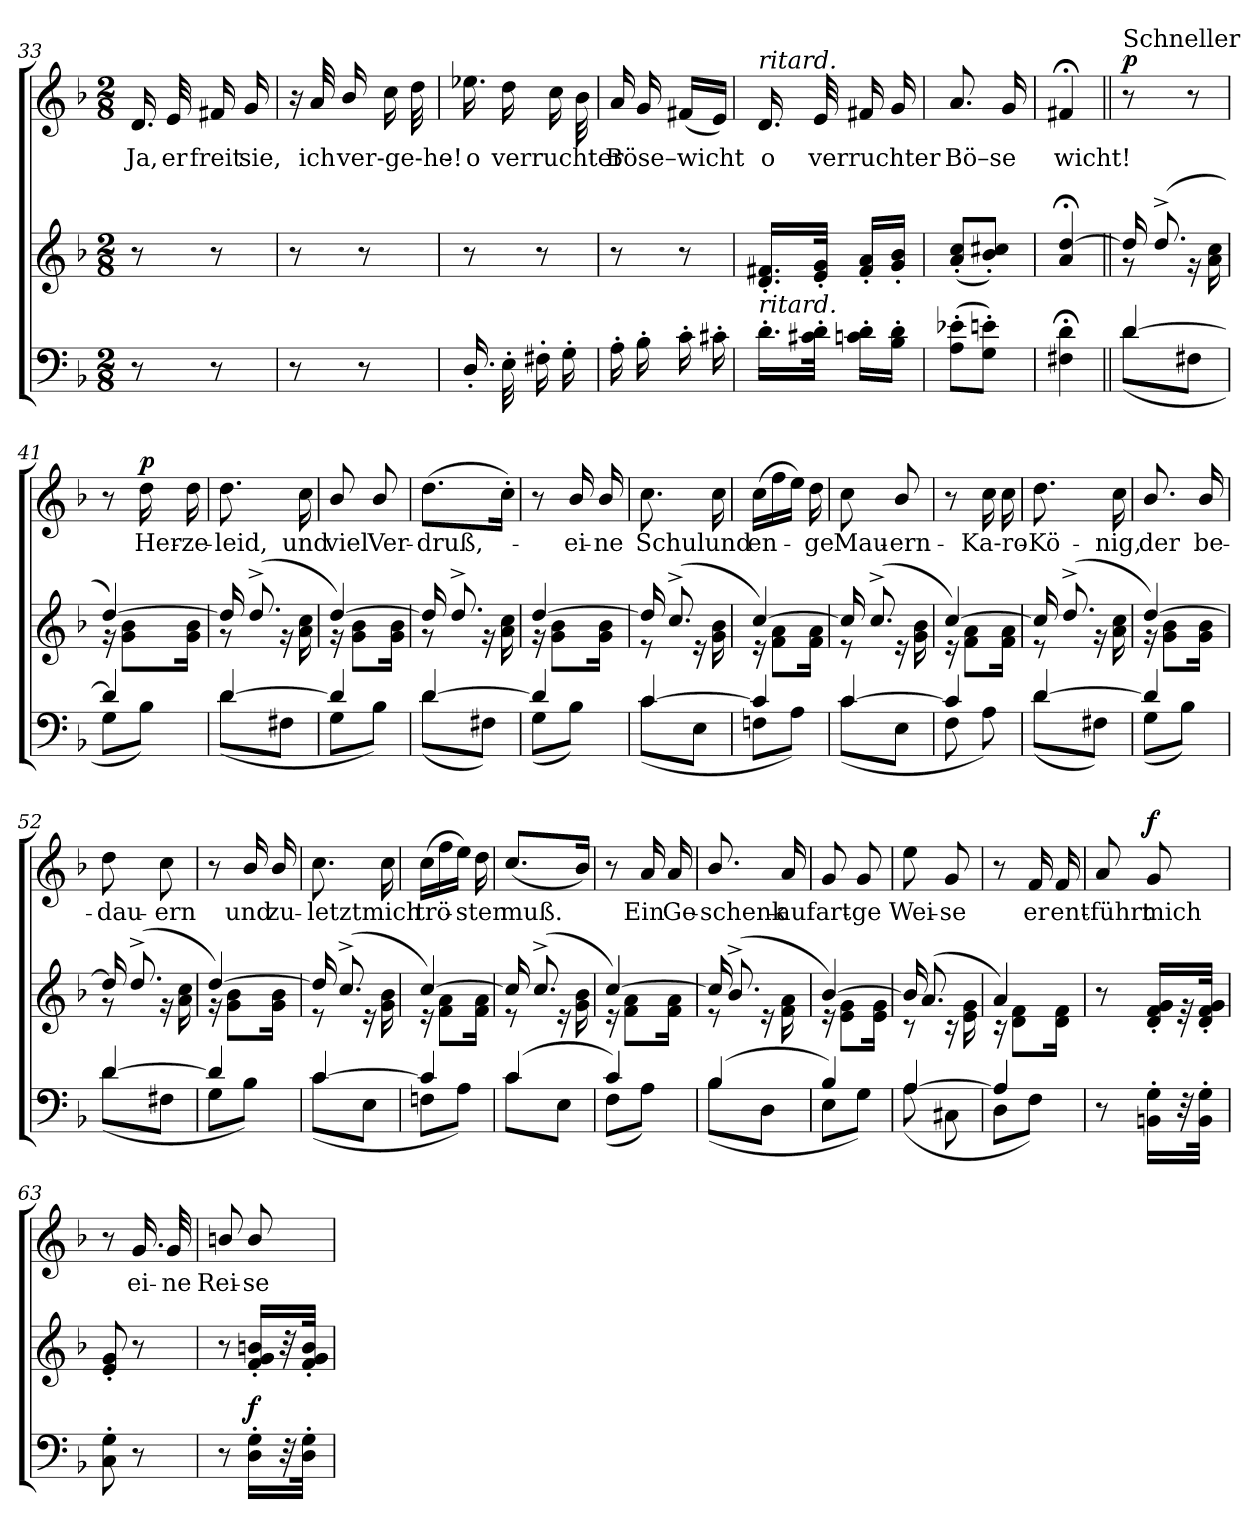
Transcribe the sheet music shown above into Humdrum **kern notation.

**kern	**kern	**kern	**text	**dynam
*part1	*part1	*part1	*part1	*part1
*staff3	*staff2	*staff1	*staff1	*staff1/2/3
!!LO:LB:g=z
*clefF4	*clefG2	*clefG2	*	*
*k[b-]	*k[b-]	*k[b-]	*	*
*M2/8	*M2/8	*M2/8	*	*
=33	=33	=33	=33	=33
8r	8r	16.d/	-Ja,	.
.	.	32e/	er	.
8r	8r	16f#X/	freit	.
.	.	16g/	sie,	.
=34	=34	=34	=34	=34
8r	8r	16r	.	.
.	.	32a/	ich	.
.	.	16b-/	ver-ge-he!-	.
8r	8r	.	.	.
.	.	16cc\	.	.
.	.	32dd\	.	.
=35	=35	=35	=35	=35
16.D'/	8r	16.ee-X\	-o	.
32E'\	.	16dd\	-verruchter	.
16F#X'\	8r	.	.	.
.	.	16cc\	.	.
16G'\	.	.	.	.
.	.	32b-\	.	.
=36	=36	=36	=36	=36
16A'\	8r	16a/	Böse–wicht	.
16B-'\	.	16g/	.	.
16c'\	8r	(<16f#X/LL	.	.
16c#X'\	.	16e/JJ)	.	.
=37	=37	=37	=37	=37
!	!	!LO:TX:a:i:t=ritard.	!	!
!	!LO:TX:b:i:t=ritard.	!	!	!
16.d'\LL	16.d'/ 16.f#X'/LL	16.d/	o	.
32c#X'\ 32d'\JJk	32e'/ 32g'/JJk	32e/	verruchter	.
16cn'\ 16d'\LL	16f#'/ 16a'/LL	16f#X/	.	.
16B-'\ 16d'\JJ	16g'/ 16b-'/JJ	16g/	.	.
=38	=38	=38	=38	=38
(>8A'\ 8e-X'\L	(<8a'/ 8cc'/L	8.a/	Bö–se	.
8G'\ 8en'\J)	8b-'/ 8cc#X'/J)	.	.	.
.	.	16g/	.	.
=39	=39	=39	=39	=39
4F#X;<\ 4d;<\	4a;</ [4dd;</	4f#X;</	wicht!	.
!!LO:LB:g=z
=40||	=40||	=40||	=40||	=40||
*^	*^	*	*	*
!	!	!	!	!LO:TX:a:t=Schneller	!	!
!	!	!	!	!	!	!LO:DY:b=2
[4d/	(<8d\L	16dd/]	8r	8r	.	p
.	.	(>8.dd^/	.	.	.	.
.	8F#X\J	.	16r	8r	.	.
.	.	.	16a\ 16cc\	.	.	.
=41	=41	=41	=41	=41	=41	=41
4d/]	8G\L	[4dd/)	16r	8r	.	.
.	.	.	8g\ 8b-\L	.	.	.
!	!	!	!	!	!	!LO:DY:a
.	8B-\J)	.	.	16dd\	-Her-	p
.	.	.	16g\ 16b-\Jk	16dd\	-ze-	.
=42	=42	=42	=42	=42	=42	=42
[4d/	(<8d\L	16dd/]	8r	8.dd\	-leid,	.
.	.	(>8.dd^/	.	.	.	.
.	8F#X\J	.	16r	.	.	.
.	.	.	16a\ 16cc\	16cc\	und	.
=43	=43	=43	=43	=43	=43	=43
4d/]	8G\L	[4dd/)	16r	8b-/	viel	.
.	.	.	8g\ 8b-\L	.	.	.
.	8B-\J)	.	.	8b-/	Ver--	.
.	.	.	16g\ 16b-\Jk	.	.	.
=44	=44	=44	=44	=44	=44	=44
[4d/	(<8d\L	16dd/]	8r	(>8.dd\L	-druß,-	.
.	.	8.dd^/	.	.	.	.
.	8F#X\J)	.	16r	.	.	.
.	.	.	16a\ 16cc\	16cc'\Jk)	.	.
!!LO:PB:g=z
=45	=45	=45	=45	=45	=45	=45
4d/]	(<8G\L	[4dd/	16r	8r	.	.
.	.	.	8g\ 8b-\L	.	.	.
.	8B-\J)	.	.	16b-/	-ei-	.
.	.	.	16g\ 16b-\Jk	16b-/	-ne	.
=46	=46	=46	=46	=46	=46	=46
[4c/	(<8c\L	16dd/]	8r	8.cc\	Schul	.
.	.	(>8.cc^/	.	.	.	.
.	8E\J	.	16r	.	.	.
.	.	.	16g\ 16b-\	16cc\	und	.
=47	=47	=47	=47	=47	=47	=47
4c/]	8Fn\L	[4cc/)	16r	(>16cc\LL	en--	.
.	.	.	8f\ 8a\L	16ff\	.	.
.	8A\J)	.	.	16ee\JJ)	.	.
.	.	.	16f\ 16a\Jk	16dd\	-ge	.
=48	=48	=48	=48	=48	=48	=48
[4c/	(<8c\L	16cc/]	8r	8cc\	Mau-	.
.	.	(>8.cc^/	.	.	.	.
.	8E\J	.	16r	8b-/	-ern--	.
.	.	.	16g\ 16b-\	.	.	.
=49	=49	=49	=49	=49	=49	=49
4c/]	8F\	[4cc/)	16r	8r	.	.
.	.	.	8f\ 8a\L	.	.	.
.	8A\)	.	.	16cc\	-Ka-ro-	.
.	.	.	16f\ 16a\Jk	16cc\	.	.
=50	=50	=50	=50	=50	=50	=50
[4d/	(<8d\L	16cc/]	8r	8.dd\	-Kö-	.
.	.	(>8.dd^/	.	.	.	.
.	8F#X\J)	.	16r	.	.	.
.	.	.	16a\ 16cc\	16cc\	-nig,	.
!!LO:LB:g=z
=51	=51	=51	=51	=51	=51	=51
4d/]	(<8G\L	[4dd/)	16r	8.b-/	der	.
.	.	.	8g\ 8b-\L	.	.	.
.	8B-\J)	.	.	.	.	.
.	.	.	16g\ 16b-\Jk	16b-/	be-	.
=52	=52	=52	=52	=52	=52	=52
[4d/	(<8d\L	16dd/]	8r	8dd\	-dau-	.
.	.	(>8.dd^/	.	.	.	.
.	8F#X\J	.	16r	8cc\	-ern	.
.	.	.	16a\ 16cc\	.	.	.
=53	=53	=53	=53	=53	=53	=53
4d/]	8G\L	[4dd/)	16r	8r	.	.
.	.	.	8g\ 8b-\L	.	.	.
.	8B-\J)	.	.	16b-/	und	.
.	.	.	16g\ 16b-\Jk	16b-/	zu-	.
=54	=54	=54	=54	=54	=54	=54
[4c/	(<8c\L	16dd/]	8r	8.cc\	-letzt	.
.	.	(>8.cc^/	.	.	.	.
.	8E\J	.	16r	.	.	.
.	.	.	16g\ 16b-\	16cc\	mich	.
=55	=55	=55	=55	=55	=55	=55
4c/]	8Fn\L	[4cc/)	16r	(>16cc\LL	trö-	.
.	.	.	8f\ 8a\L	16ff\	.	.
.	8A\J)	.	.	16ee\JJ)	.	.
.	.	.	16f\ 16a\Jk	16dd\	-sten	.
=56	=56	=56	=56	=56	=56	=56
(>4c/	8c\L	16cc/]	8r	(<8.cc/L	muß.	.
.	.	(>8.cc^/	.	.	.	.
.	8E\J	.	16r	.	.	.
.	.	.	16g\ 16b-\	16b-/Jk)	.	.
!!LO:LB:g=z
=57	=57	=57	=57	=57	=57	=57
4c/)	(<8F\L	[4cc/)	16r	8r	.	.
.	.	.	8f\ 8a\L	.	.	.
.	8A\J)	.	.	16a/	Ein	.
.	.	.	16f\ 16a\Jk	16a/	Ge-	.
=58	=58	=58	=58	=58	=58	=58
(>4B-/	(<8B-\L	16cc/]	8r	8.b-/	-schenk-	.
.	.	(>8.b-^/	.	.	.	.
.	8D\J	.	16r	.	.	.
.	.	.	16f\ 16a\	16a/	-auf	.
=59	=59	=59	=59	=59	=59	=59
4B-/)	8E\L	[4b-/)	16r	8g/	art-	.
.	.	.	8e\ 8g\L	.	.	.
.	8G\J)	.	.	8g/	-ge	.
.	.	.	16e\ 16g\Jk	.	.	.
=60	=60	=60	=60	=60	=60	=60
[4A/	(<8A\	16b-/]	8r	8ee\	Wei-	.
.	.	(>8.a/	.	.	.	.
.	8C#X\	.	16r	8g/	-se	.
.	.	.	16e\ 16g\	.	.	.
=61	=61	=61	=61	=61	=61	=61
4A/]	8D\L	4a/)	16r	8r	.	.
.	.	.	8d\ 8f\L	.	.	.
.	8F\J)	.	.	16f/	er	.
.	.	.	16d\ 16f\Jk	16f/	ent-	.
*v	*v	*	*	*	*	*
*	*v	*v	*	*	*
=62	=62	=62	=62	=62
8r	8r	8a/	-führt	.
!	!	!	!	!LO:DY:b=2
16BBn'\ 16G'\LL	16d'/ 16f'/ 16g'/LL	8g/	mich	f
32r	32r	.	.	.
32BB'\ 32G'\JJk	32d'/ 32f'/ 32g'/JJk	.	.	.
!!LO:LB:g=z
=63	=63	=63	=63	=63
8C'\ 8G'\	8e'/ 8g'/	8r	.	.
8r	8r	16.g/	ei-	.
.	.	32g/	-ne	.
=64	=64	=64	=64	=64
8r	8r	8bn/	Rei-	.
!	!	!	!	!LO:DY:a=3
16D'\ 16G'\LL	16f'/ 16g'/ 16bn'/LL	8b/	-se	f
32r	32r	.	.	.
32D'\ 32G'\JJk	32f'/ 32g'/ 32b'/JJk	.	.	.
=	=	=	=	=
*-	*-	*-	*-	*-
